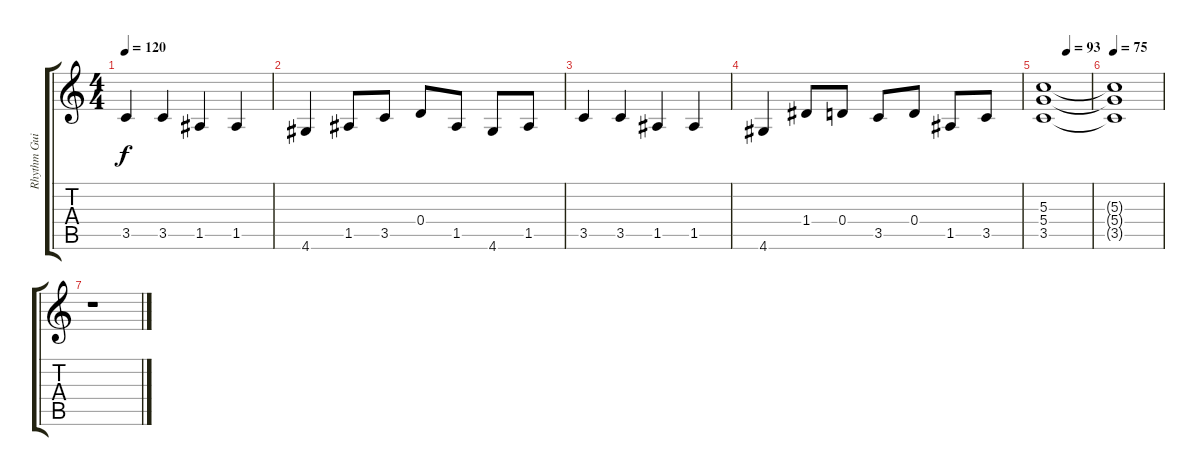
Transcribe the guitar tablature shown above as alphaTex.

\track ("Rhythm Guitar" "Rhythm Gui") {instrument overdrivenguitar}
\staff {score tabs}
\tuning (E4 B3 G3 D3 A2 E2) {hide}
\ts (4 4)
\section ("" "")
\tempo 120
\clef g2
\ks c
3.5.4{dy f} 3.5.4 1.5.4 1.5.4 |
4.6.4 1.5.8 3.5.8 0.4.8 1.5.8 4.6.8 1.5.8 |
3.5.4 3.5.4 1.5.4 1.5.4 |
4.6.4 1.4.8 0.4.8 3.5.8 0.4.8 1.5.8 3.5.8 |
\tempo (93 0.5)
(5.3 5.4 3.5).1 |
\tempo 75
(5.3{t} 5.4{t} 3.5{t}).1 |
r.1
